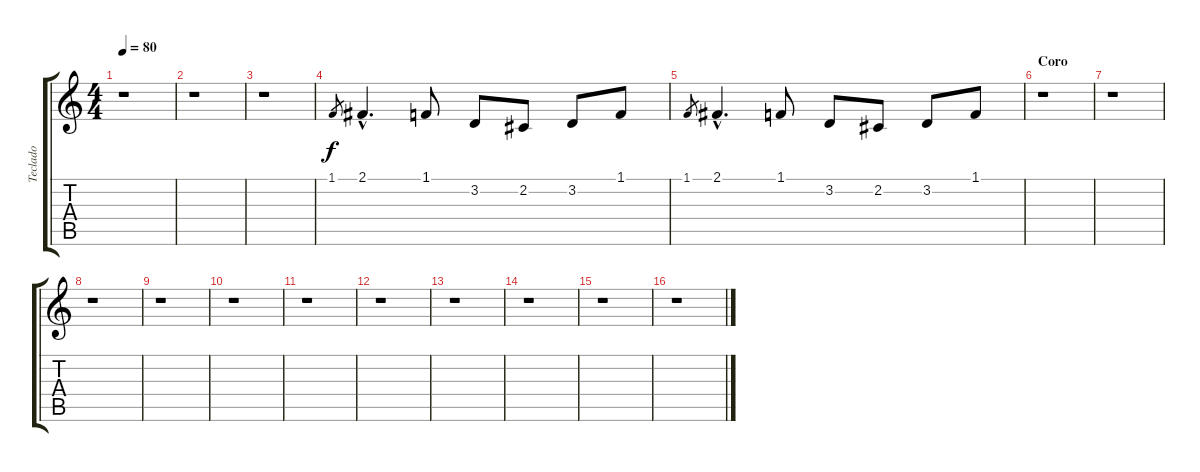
\track ("Teclado" "Teclado") {instrument stringensemble1}
\staff {score tabs}
\tuning (E4 B3 G3 D3 A2 E2) {hide}
\ts (4 4)
\tempo 80
\clef g2
\ks c
r.1{dy f} |
r.1 |
r.1 |
1.1.8{gr} 2.1{hac}.4{d} 1.1.8 3.2.8 2.2.8 3.2.8 1.1.8 |
1.1.8{gr} 2.1{hac}.4{d} 1.1.8 3.2.8 2.2.8 3.2.8 1.1.8 |
\section ("" "Coro")
r.1 |
r.1 |
r.1 |
r.1 |
r.1 |
r.1 |
r.1 |
r.1 |
r.1 |
r.1 |
r.1
